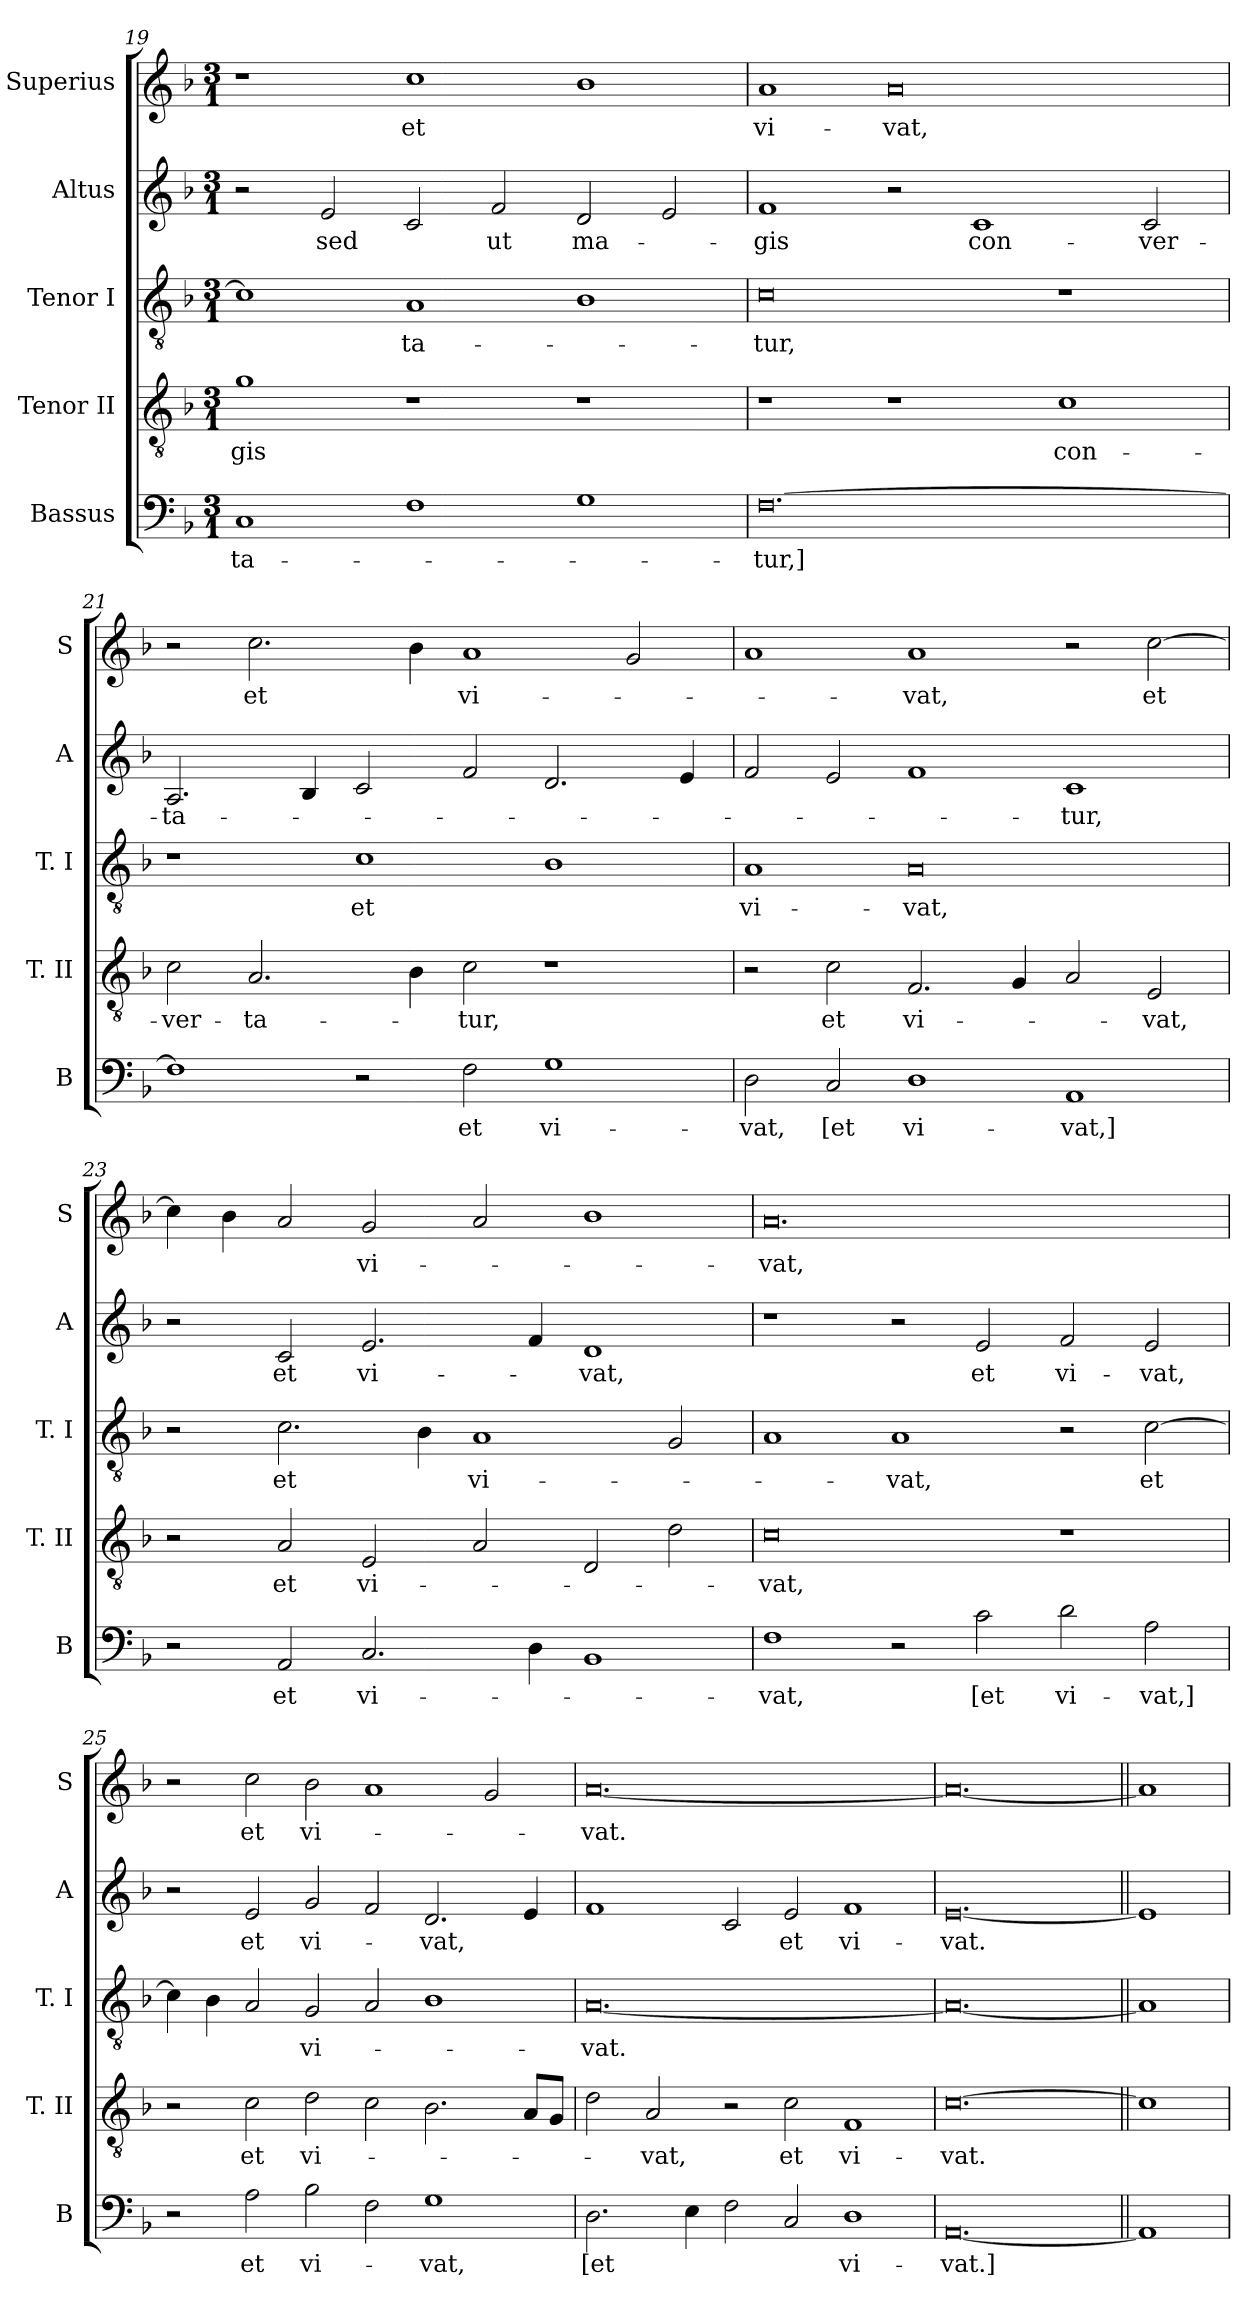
**kern	**text	**kern	**text	**kern	**text	**kern	**text	**kern	**text
*part5	*part5	*part4	*part4	*part3	*part3	*part2	*part2	*part1	*part1
*staff5	*staff5	*staff4	*staff4	*staff3	*staff3	*staff2	*staff2	*staff1	*staff1
*I"Bassus	*	*I"Tenor II	*	*I"Tenor I	*	*I"Altus	*	*I"Superius	*
*I'B	*	*I'T. II	*	*I'T. I	*	*I'A	*	*I'S	*
*clefF4	*	*clefGv2	*	*clefGv2	*	*clefG2	*	*clefG2	*
*k[b-]	*	*k[b-]	*	*k[b-]	*	*k[b-]	*	*k[b-]	*
*F:	*	*F:	*	*F:	*	*F:	*	*F:	*
*M3/1	*	*M3/1	*	*M3/1	*	*M3/1	*	*M3/1	*
=19	=19	=19	=19	=19	=19	=19	=19	=19	=19
1C	-ta-	1g	-gis	1c]	.	2r	.	1r	.
.	.	.	.	.	.	2e	sed	.	.
1F	.	1r	.	1A	-ta-	2c	.	1cc	et
.	.	.	.	.	.	2f	ut	.	.
1G	.	1r	.	1B-	.	2d	ma-	1b-	.
.	.	.	.	.	.	2e	.	.	.
=20	=20	=20	=20	=20	=20	=20	=20	=20	=20
[0.F	-tur,]	1r	.	0c	-tur,	1f	-gis	1a	vi-
.	.	1r	.	.	.	2r	.	0a	-vat,
.	.	.	.	.	.	1c	con-	.	.
.	.	1c	con-	1r	.	.	.	.	.
.	.	.	.	.	.	2c	-ver-	.	.
=21	=21	=21	=21	=21	=21	=21	=21	=21	=21
1F]	.	2c	-ver-	1r	.	2.A	-ta-	2r	.
.	.	2.A	-ta-	.	.	.	.	2.cc	et
.	.	.	.	.	.	4B-	.	.	.
2r	.	.	.	1c	et	2c	.	.	.
.	.	4B-	.	.	.	.	.	4b-	.
2F	et	2c	-tur,	.	.	2f	.	1a	vi-
1G	vi-	1r	.	1B-	.	2.d	.	.	.
.	.	.	.	.	.	.	.	2g	.
.	.	.	.	.	.	4e	.	.	.
=22	=22	=22	=22	=22	=22	=22	=22	=22	=22
2D	-vat,	2r	.	1A	vi-	2f	.	1a	.
2C	[et	2c	et	.	.	2e	.	.	.
1D	vi-	2.F	vi-	0A	-vat,	1f	.	1a	-vat,
.	.	4G	.	.	.	.	.	.	.
1AA	-vat,]	2A	.	.	.	1c	-tur,	2r	.
.	.	2E	-vat,	.	.	.	.	[2cc	et
=23	=23	=23	=23	=23	=23	=23	=23	=23	=23
2r	.	2r	.	2r	.	2r	.	4cc]	.
.	.	.	.	.	.	.	.	4b-	.
2AA	et	2A	et	2.c	et	2c	et	2a	.
2.C	vi-	2E	vi-	.	.	2.e	vi-	2g	vi-
.	.	.	.	4B-	.	.	.	.	.
.	.	2A	.	1A	vi-	.	.	2a	.
4D	.	.	.	.	.	4f	.	.	.
1BB-	.	2D	.	.	.	1d	-vat,	1b-	.
.	.	2d	.	2G	.	.	.	.	.
=24	=24	=24	=24	=24	=24	=24	=24	=24	=24
1F	-vat,	0c	-vat,	1A	.	1r	.	0.a	-vat,
2r	.	.	.	1A	-vat,	2r	.	.	.
2c	[et	.	.	.	.	2e	et	.	.
2d	vi-	1r	.	2r	.	2f	vi-	.	.
2A	-vat,]	.	.	[2c	et	2e	-vat,	.	.
=25	=25	=25	=25	=25	=25	=25	=25	=25	=25
2r	.	2r	.	4c]	.	2r	.	2r	.
.	.	.	.	4B-	.	.	.	.	.
2A	et	2c	et	2A	.	2e	et	2cc	et
2B-	vi-	2d	vi-	2G	vi-	2g	vi-	2b-	vi-
2F	.	2c	.	2A	.	2f	.	1a	.
1G	-vat,	2.B-	.	1B-	.	2.d	-vat,	.	.
.	.	.	.	.	.	.	.	2g	.
.	.	8AL	.	.	.	4e	.	.	.
.	.	8GJ	.	.	.	.	.	.	.
=26	=26	=26	=26	=26	=26	=26	=26	=26	=26
2.D	[et	2d	.	[0.A	-vat.	1f	.	[0.a	-vat.
.	.	2A	-vat,	.	.	.	.	.	.
4E	.	.	.	.	.	.	.	.	.
2F	.	2r	.	.	.	2c	.	.	.
2C	.	2c	et	.	.	2e	et	.	.
1D	vi-	1F	vi-	.	.	1f	vi-	.	.
=27	=27	=27	=27	=27	=27	=27	=27	=27	=27
[0.AA	-vat.]	[0.c	-vat.	0.A_	.	[0.e	-vat.	0.a_	.
=28||	=28||	=28||	=28||	=28||	=28||	=28||	=28||	=28||	=28||
1AA]	.	1c]	.	1A]	.	1e]	.	1a]	.
=	=	=	=	=	=	=	=	=	=
*-	*-	*-	*-	*-	*-	*-	*-	*-	*-
